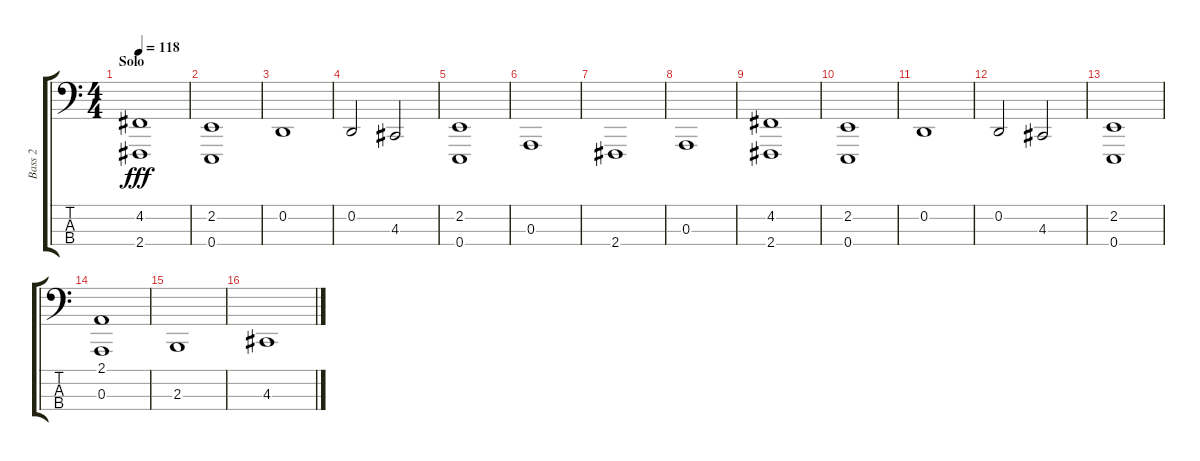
\track ("Bass 2" "Bass 2") {instrument pad3polysynth}
\staff {score tabs}
\tuning (G2 D2 A1 E1) {hide}
\ts (4 4)
\section ("" "Solo")
\tempo 118
\clef f4
\ks c
(4.2 2.4).1{dy fff} |
(2.2 0.4).1 |
0.2.1 |
0.2.2 4.3.2 |
(2.2 0.4).1 |
0.3.1 |
2.4.1 |
0.3.1 |
(4.2 2.4).1 |
(2.2 0.4).1 |
0.2.1 |
0.2.2 4.3.2 |
(2.2 0.4).1 |
(2.1 0.3).1 |
2.3.1 |
4.3.1
